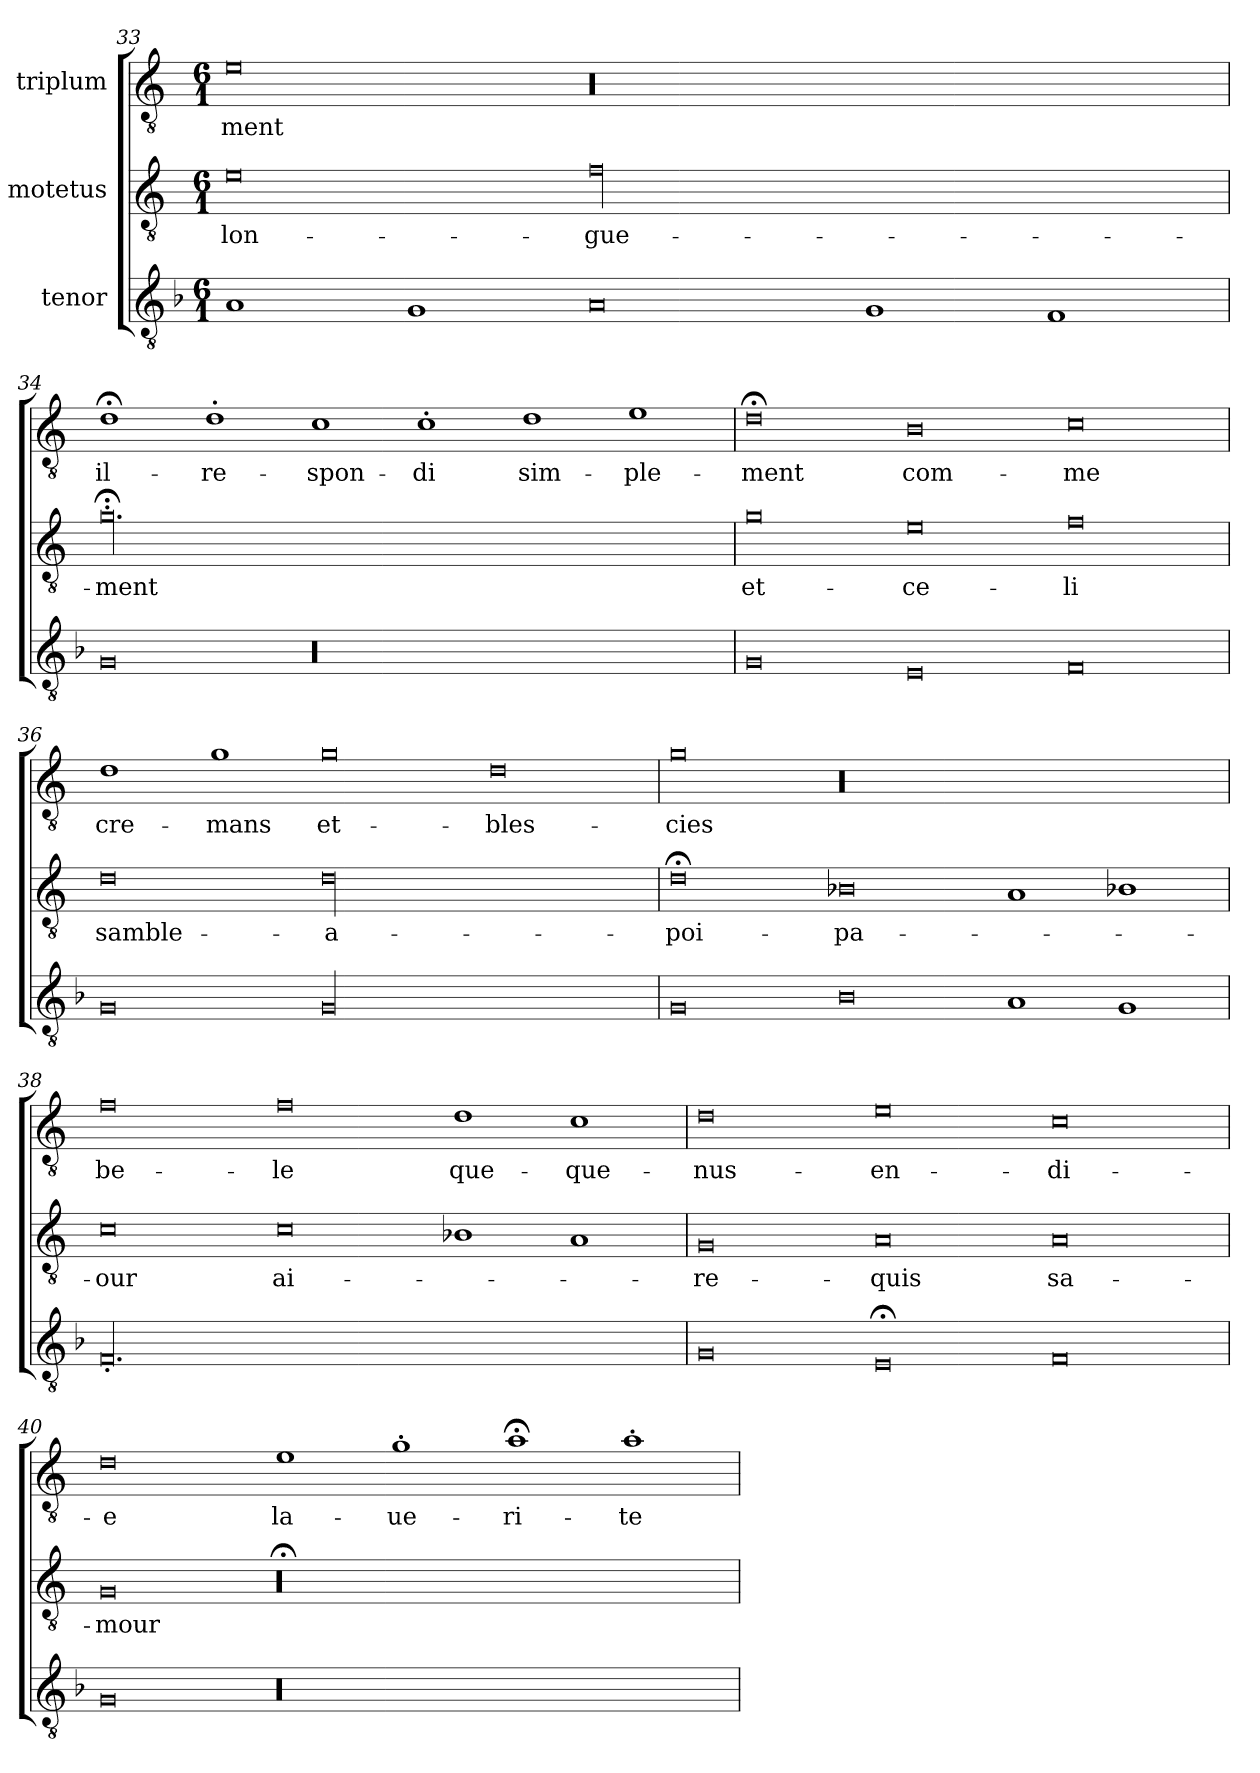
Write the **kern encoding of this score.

**kern	**kern	**text	**kern	**text
*part3	*part2	*part2	*part1	*part1
*staff3	*staff2	*staff2	*staff1	*staff1
*I"tenor	*I"motetus	*	*I"triplum	*
*clefGv2	*clefGv2	*	*clefGv2	*
*k[b-]	*k[]	*	*k[]	*
*F:	*C:	*	*C:	*
*M6/1	*M6/1	*	*M6/1	*
=33	=33	=33	=33	=33
1A/	0e\	lon-	0e\	-ment
1G/	.	.	.	.
0A/	00f\	-gue-	00r	.
1G/	.	.	.	.
1F/	.	.	.	.
=34	=34	=34	=34	=34
0G/	00.g;<'\	-ment	1d;<\	il-
.	.	.	1d'\	re-
00r	.	.	1c\	-spon-
.	.	.	1c'\	-di
.	.	.	1d\	sim-
.	.	.	1e\	-ple-
=35	=35	=35	=35	=35
0G/	0g\	et-	0d;<\	-ment
0E/	0e\	ce-	0B\	com-
0F/	0f\	-li	0c\	-me
=36	=36	=36	=36	=36
0G/	0d\	samble-	1d\	cre-
.	.	.	1g\	-mans
00G/	00d\	a-	0g\	et-
.	.	.	0d\	bles-
=37	=37	=37	=37	=37
0G/	0d;<\	poi-	0g\	-cies
0B-\	0B-X\	pa-	00r	.
1A/	1A/	.	.	.
1G/	1B-X\	.	.	.
=38	=38	=38	=38	=38
00.F'/	0c\	-our	0f\	be-
.	0c\	ai-	0f\	-le
.	1B-X\	.	1d\	que-
.	1A/	.	1c\	que-
!!LO:PB:g=z
=39	=39	=39	=39	=39
0G/	0G/	re-	0d\	nus-
0E;</	0A/	-quis	0e\	en-
0F/	0A/	sa-	0c\	di-
=40	=40	=40	=40	=40
0G/	0G/	-mour	0d\	-e
00r	00r;<	.	1e\	la-
.	.	.	1g'\	ue-
.	.	.	1a;<\	-ri-
.	.	.	1a'\	-te
=	=	=	=	=
*-	*-	*-	*-	*-
